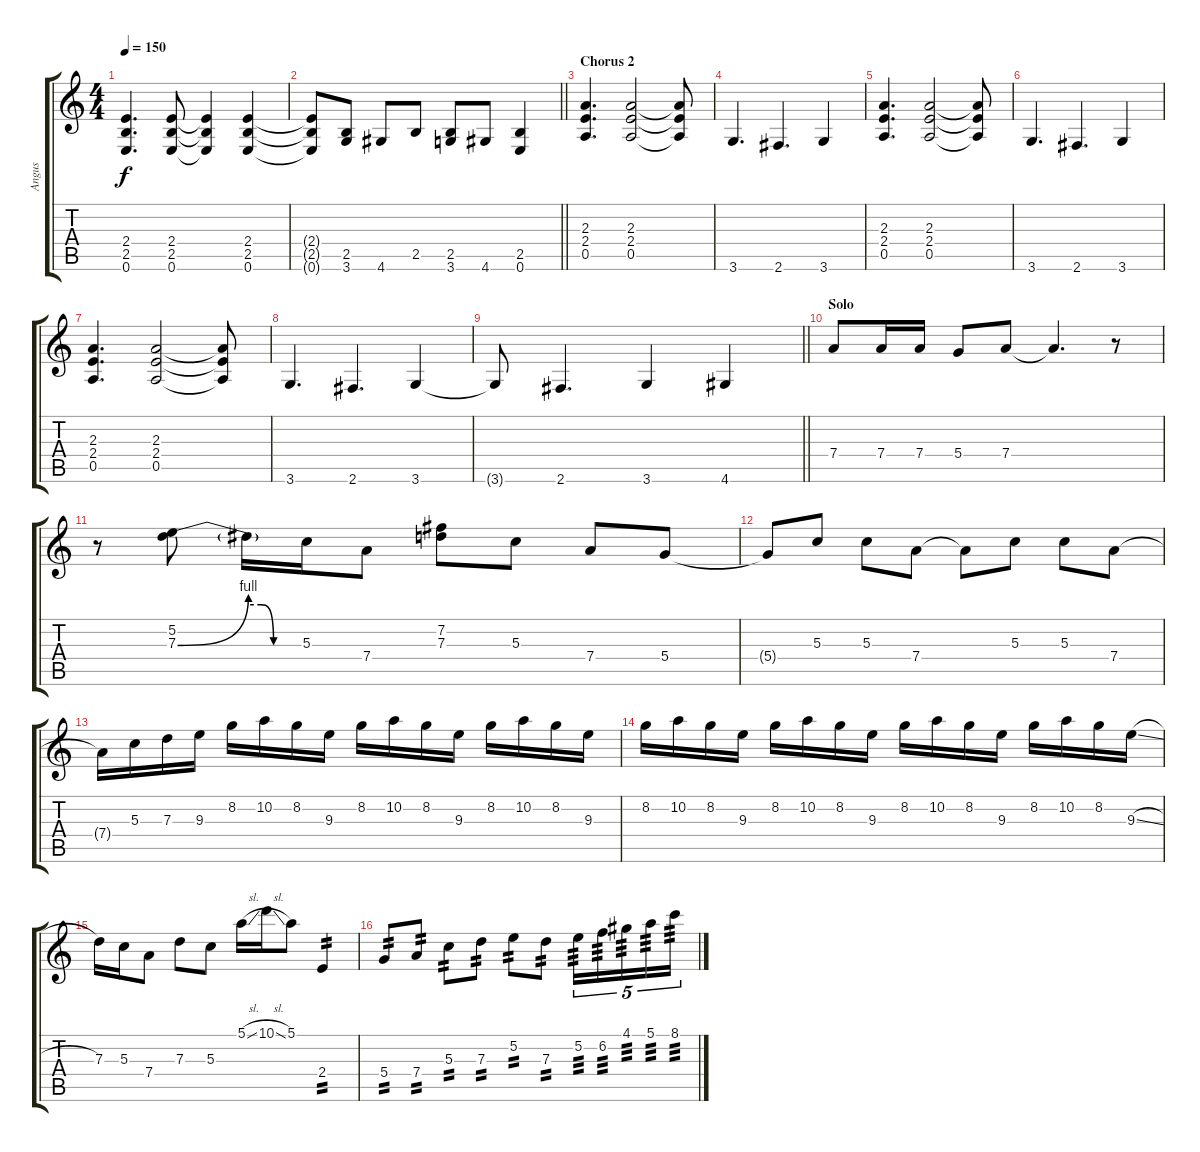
\track ("Angus" "Angus") {instrument overdrivenguitar}
\staff {score tabs}
\tuning (E4 B3 G3 D3 A2 E2) {hide}
\ts (4 4)
\tempo 150
\clef g2
\ks c
(2.4 2.5 0.6).4{d dy f} (2.4 2.5 0.6).8 (2.4{t} 2.5{t} 0.6{t}).4 (2.4 2.5 0.6).4 |
\barLineRight lightlight
(2.4{t} 2.5{t} 0.6{t}).8 (2.5 3.6).8 4.6.8 2.5.8 (2.5 3.6).8 4.6.8 (2.5 0.6).4 |
\section ("" "Chorus 2")
(2.3 2.4 0.5).4{d} (2.3 2.4 0.5).2 (2.3{t} 2.4{t} 0.5{t}).8 |
3.6.4{d} 2.6.4{d} 3.6.4 |
(2.3 2.4 0.5).4{d} (2.3 2.4 0.5).2 (2.3{t} 2.4{t} 0.5{t}).8 |
3.6.4{d} 2.6.4{d} 3.6.4 |
(2.3 2.4 0.5).4{d} (2.3 2.4 0.5).2 (2.3{t} 2.4{t} 0.5{t}).8 |
3.6.4{d} 2.6.4{d} 3.6.4 |
\barLineRight lightlight
3.6{t}.8 2.6.4{d} 3.6.4 4.6.4 |
\section ("" "Solo")
7.4.8 7.4.16 7.4.16 5.4.8 7.4.8 7.4{t}.4{d} r.8 |
r.8 (5.2 7.3{be (bend 0 0 60 4)}).8 7.3{be (custom 0 2 15 2 30 0 60 0) t}.16 5.3.16 7.4.8 (7.2 7.3).8 5.3.8 7.4.8 5.4.8 |
5.4{t}.8 5.3.8 5.3.8 7.4.8 7.4{t}.8 5.3.8 5.3.8 7.4.8 |
7.4{t}.16 5.3.16 7.3.16 9.3.16 8.2.16 10.2.16 8.2.16 9.3.16 8.2.16 10.2.16 8.2.16 9.3.16 8.2.16 10.2.16 8.2.16 9.3.16 |
8.2.16 10.2.16 8.2.16 9.3.16 8.2.16 10.2.16 8.2.16 9.3.16 8.2.16 10.2.16 8.2.16 9.3.16 8.2.16 10.2.16 8.2.16 9.3{sl}.16 |
7.3.16 5.3.16 7.4.8 7.3.8 5.3.8 5.1{sl}.16 10.1{sl}.16 5.1.8 2.4.4{tp 2} |
5.4.8{tp 2} 7.4.8{tp 2} 5.3.8{tp 2} 7.3.8{tp 2} 5.2.8{tp 2} 7.3.8{tp 2} 5.2.16{tu (5 4) tp 3} 6.2.16{tu (5 4) tp 3} 4.1.16{tu (5 4) tp 3} 5.1.16{tu (5 4) tp 3} 8.1.16{tu (5 4) tp 3}
